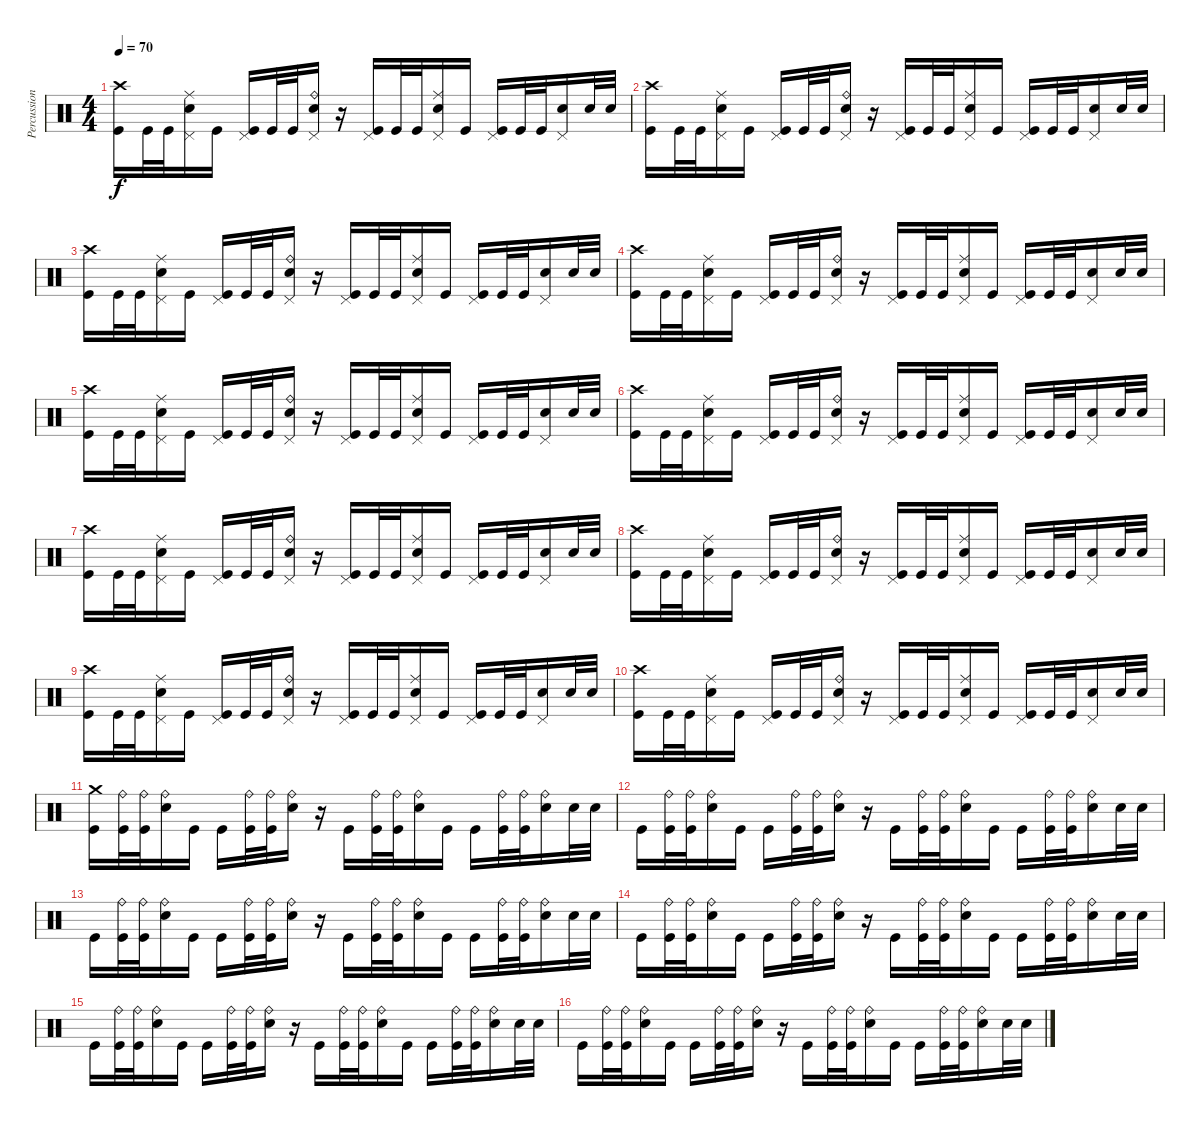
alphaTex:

\track ("Percussions" "Percussion") {instrument percussion}
\staff {score}
\articulation defaults
\ts (4 4)
\tempo 70
\clef neutral
\ks c
("Crash high (hit)" "Kick (hit)").16{dy f} "Kick (hit)".32 "Kick (hit)".32 ("Pedal Hi-Hat (hit)" "Ride (middle)" "Electric Snare (hit)").16 "Kick (hit)".16 ("Pedal Hi-Hat (hit)" "Kick (hit)").16 "Kick (hit)".32 "Kick (hit)".32 ("Pedal Hi-Hat (hit)" "Ride (bell)" "Electric Snare (hit)").16 r.16 ("Pedal Hi-Hat (hit)" "Kick (hit)").16 "Kick (hit)".32 "Kick (hit)".32 ("Pedal Hi-Hat (hit)" "Ride (middle)" "Electric Snare (hit)").16 "Kick (hit)".16 ("Pedal Hi-Hat (hit)" "Kick (hit)").16 "Kick (hit)".32 "Kick (hit)".32 ("Pedal Hi-Hat (hit)" "Electric Snare (hit)").16 "Electric Snare (hit)".32 "Electric Snare (hit)".32 |
("Crash high (hit)" "Kick (hit)").16 "Kick (hit)".32 "Kick (hit)".32 ("Pedal Hi-Hat (hit)" "Ride (middle)" "Electric Snare (hit)").16 "Kick (hit)".16 ("Pedal Hi-Hat (hit)" "Kick (hit)").16 "Kick (hit)".32 "Kick (hit)".32 ("Pedal Hi-Hat (hit)" "Ride (bell)" "Electric Snare (hit)").16 r.16 ("Pedal Hi-Hat (hit)" "Kick (hit)").16 "Kick (hit)".32 "Kick (hit)".32 ("Pedal Hi-Hat (hit)" "Ride (middle)" "Electric Snare (hit)").16 "Kick (hit)".16 ("Pedal Hi-Hat (hit)" "Kick (hit)").16 "Kick (hit)".32 "Kick (hit)".32 ("Pedal Hi-Hat (hit)" "Electric Snare (hit)").16 "Electric Snare (hit)".32 "Electric Snare (hit)".32 |
("Crash high (hit)" "Kick (hit)").16 "Kick (hit)".32 "Kick (hit)".32 ("Pedal Hi-Hat (hit)" "Ride (middle)" "Electric Snare (hit)").16 "Kick (hit)".16 ("Pedal Hi-Hat (hit)" "Kick (hit)").16 "Kick (hit)".32 "Kick (hit)".32 ("Pedal Hi-Hat (hit)" "Ride (bell)" "Electric Snare (hit)").16 r.16 ("Pedal Hi-Hat (hit)" "Kick (hit)").16 "Kick (hit)".32 "Kick (hit)".32 ("Pedal Hi-Hat (hit)" "Ride (middle)" "Electric Snare (hit)").16 "Kick (hit)".16 ("Pedal Hi-Hat (hit)" "Kick (hit)").16 "Kick (hit)".32 "Kick (hit)".32 ("Pedal Hi-Hat (hit)" "Electric Snare (hit)").16 "Electric Snare (hit)".32 "Electric Snare (hit)".32 |
("Crash high (hit)" "Kick (hit)").16 "Kick (hit)".32 "Kick (hit)".32 ("Pedal Hi-Hat (hit)" "Ride (middle)" "Electric Snare (hit)").16 "Kick (hit)".16 ("Pedal Hi-Hat (hit)" "Kick (hit)").16 "Kick (hit)".32 "Kick (hit)".32 ("Pedal Hi-Hat (hit)" "Ride (bell)" "Electric Snare (hit)").16 r.16 ("Pedal Hi-Hat (hit)" "Kick (hit)").16 "Kick (hit)".32 "Kick (hit)".32 ("Pedal Hi-Hat (hit)" "Ride (middle)" "Electric Snare (hit)").16 "Kick (hit)".16 ("Pedal Hi-Hat (hit)" "Kick (hit)").16 "Kick (hit)".32 "Kick (hit)".32 ("Pedal Hi-Hat (hit)" "Electric Snare (hit)").16 "Electric Snare (hit)".32 "Electric Snare (hit)".32 |
("Crash high (hit)" "Kick (hit)").16 "Kick (hit)".32 "Kick (hit)".32 ("Pedal Hi-Hat (hit)" "Ride (middle)" "Electric Snare (hit)").16 "Kick (hit)".16 ("Pedal Hi-Hat (hit)" "Kick (hit)").16 "Kick (hit)".32 "Kick (hit)".32 ("Pedal Hi-Hat (hit)" "Ride (bell)" "Electric Snare (hit)").16 r.16 ("Pedal Hi-Hat (hit)" "Kick (hit)").16 "Kick (hit)".32 "Kick (hit)".32 ("Pedal Hi-Hat (hit)" "Ride (middle)" "Electric Snare (hit)").16 "Kick (hit)".16 ("Pedal Hi-Hat (hit)" "Kick (hit)").16 "Kick (hit)".32 "Kick (hit)".32 ("Pedal Hi-Hat (hit)" "Electric Snare (hit)").16 "Electric Snare (hit)".32 "Electric Snare (hit)".32 |
("Crash high (hit)" "Kick (hit)").16 "Kick (hit)".32 "Kick (hit)".32 ("Pedal Hi-Hat (hit)" "Ride (middle)" "Electric Snare (hit)").16 "Kick (hit)".16 ("Pedal Hi-Hat (hit)" "Kick (hit)").16 "Kick (hit)".32 "Kick (hit)".32 ("Pedal Hi-Hat (hit)" "Ride (bell)" "Electric Snare (hit)").16 r.16 ("Pedal Hi-Hat (hit)" "Kick (hit)").16 "Kick (hit)".32 "Kick (hit)".32 ("Pedal Hi-Hat (hit)" "Ride (middle)" "Electric Snare (hit)").16 "Kick (hit)".16 ("Pedal Hi-Hat (hit)" "Kick (hit)").16 "Kick (hit)".32 "Kick (hit)".32 ("Pedal Hi-Hat (hit)" "Electric Snare (hit)").16 "Electric Snare (hit)".32 "Electric Snare (hit)".32 |
("Crash high (hit)" "Kick (hit)").16 "Kick (hit)".32 "Kick (hit)".32 ("Pedal Hi-Hat (hit)" "Ride (middle)" "Electric Snare (hit)").16 "Kick (hit)".16 ("Pedal Hi-Hat (hit)" "Kick (hit)").16 "Kick (hit)".32 "Kick (hit)".32 ("Pedal Hi-Hat (hit)" "Ride (bell)" "Electric Snare (hit)").16 r.16 ("Pedal Hi-Hat (hit)" "Kick (hit)").16 "Kick (hit)".32 "Kick (hit)".32 ("Pedal Hi-Hat (hit)" "Ride (middle)" "Electric Snare (hit)").16 "Kick (hit)".16 ("Pedal Hi-Hat (hit)" "Kick (hit)").16 "Kick (hit)".32 "Kick (hit)".32 ("Pedal Hi-Hat (hit)" "Electric Snare (hit)").16 "Electric Snare (hit)".32 "Electric Snare (hit)".32 |
("Crash high (hit)" "Kick (hit)").16 "Kick (hit)".32 "Kick (hit)".32 ("Pedal Hi-Hat (hit)" "Ride (middle)" "Electric Snare (hit)").16 "Kick (hit)".16 ("Pedal Hi-Hat (hit)" "Kick (hit)").16 "Kick (hit)".32 "Kick (hit)".32 ("Pedal Hi-Hat (hit)" "Ride (bell)" "Electric Snare (hit)").16 r.16 ("Pedal Hi-Hat (hit)" "Kick (hit)").16 "Kick (hit)".32 "Kick (hit)".32 ("Pedal Hi-Hat (hit)" "Ride (middle)" "Electric Snare (hit)").16 "Kick (hit)".16 ("Pedal Hi-Hat (hit)" "Kick (hit)").16 "Kick (hit)".32 "Kick (hit)".32 ("Pedal Hi-Hat (hit)" "Electric Snare (hit)").16 "Electric Snare (hit)".32 "Electric Snare (hit)".32 |
("Crash high (hit)" "Kick (hit)").16 "Kick (hit)".32 "Kick (hit)".32 ("Pedal Hi-Hat (hit)" "Ride (middle)" "Electric Snare (hit)").16 "Kick (hit)".16 ("Pedal Hi-Hat (hit)" "Kick (hit)").16 "Kick (hit)".32 "Kick (hit)".32 ("Pedal Hi-Hat (hit)" "Ride (bell)" "Electric Snare (hit)").16 r.16 ("Pedal Hi-Hat (hit)" "Kick (hit)").16 "Kick (hit)".32 "Kick (hit)".32 ("Pedal Hi-Hat (hit)" "Ride (middle)" "Electric Snare (hit)").16 "Kick (hit)".16 ("Pedal Hi-Hat (hit)" "Kick (hit)").16 "Kick (hit)".32 "Kick (hit)".32 ("Pedal Hi-Hat (hit)" "Electric Snare (hit)").16 "Electric Snare (hit)".32 "Electric Snare (hit)".32 |
("Crash high (hit)" "Kick (hit)").16 "Kick (hit)".32 "Kick (hit)".32 ("Pedal Hi-Hat (hit)" "Ride (middle)" "Electric Snare (hit)").16 "Kick (hit)".16 ("Pedal Hi-Hat (hit)" "Kick (hit)").16 "Kick (hit)".32 "Kick (hit)".32 ("Pedal Hi-Hat (hit)" "Ride (bell)" "Electric Snare (hit)").16 r.16 ("Pedal Hi-Hat (hit)" "Kick (hit)").16 "Kick (hit)".32 "Kick (hit)".32 ("Pedal Hi-Hat (hit)" "Ride (middle)" "Electric Snare (hit)").16 "Kick (hit)".16 ("Pedal Hi-Hat (hit)" "Kick (hit)").16 "Kick (hit)".32 "Kick (hit)".32 ("Pedal Hi-Hat (hit)" "Electric Snare (hit)").16 "Electric Snare (hit)".32 "Electric Snare (hit)".32 |
("Crash medium (hit)" "Kick (hit)").16 ("Ride (bell)" "Kick (hit)").32 ("Ride (bell)" "Kick (hit)").32 ("Ride (bell)" "Electric Snare (hit)").16 "Kick (hit)".16 "Kick (hit)".16 ("Ride (bell)" "Kick (hit)").32 ("Ride (bell)" "Kick (hit)").32 ("Ride (bell)" "Electric Snare (hit)").16 r.16 "Kick (hit)".16 ("Ride (bell)" "Kick (hit)").32 ("Ride (bell)" "Kick (hit)").32 ("Ride (bell)" "Electric Snare (hit)").16 "Kick (hit)".16 "Kick (hit)".16 ("Ride (bell)" "Kick (hit)").32 ("Ride (bell)" "Kick (hit)").32 ("Ride (bell)" "Electric Snare (hit)").16 "Electric Snare (hit)".32 "Electric Snare (hit)".32 |
"Kick (hit)".16 ("Ride (bell)" "Kick (hit)").32 ("Ride (bell)" "Kick (hit)").32 ("Ride (bell)" "Electric Snare (hit)").16 "Kick (hit)".16 "Kick (hit)".16 ("Ride (bell)" "Kick (hit)").32 ("Ride (bell)" "Kick (hit)").32 ("Ride (bell)" "Electric Snare (hit)").16 r.16 "Kick (hit)".16 ("Ride (bell)" "Kick (hit)").32 ("Ride (bell)" "Kick (hit)").32 ("Ride (bell)" "Electric Snare (hit)").16 "Kick (hit)".16 "Kick (hit)".16 ("Ride (bell)" "Kick (hit)").32 ("Ride (bell)" "Kick (hit)").32 ("Ride (bell)" "Electric Snare (hit)").16 "Electric Snare (hit)".32 "Electric Snare (hit)".32 |
"Kick (hit)".16 ("Ride (bell)" "Kick (hit)").32 ("Ride (bell)" "Kick (hit)").32 ("Ride (bell)" "Electric Snare (hit)").16 "Kick (hit)".16 "Kick (hit)".16 ("Ride (bell)" "Kick (hit)").32 ("Ride (bell)" "Kick (hit)").32 ("Ride (bell)" "Electric Snare (hit)").16 r.16 "Kick (hit)".16 ("Ride (bell)" "Kick (hit)").32 ("Ride (bell)" "Kick (hit)").32 ("Ride (bell)" "Electric Snare (hit)").16 "Kick (hit)".16 "Kick (hit)".16 ("Ride (bell)" "Kick (hit)").32 ("Ride (bell)" "Kick (hit)").32 ("Ride (bell)" "Electric Snare (hit)").16 "Electric Snare (hit)".32 "Electric Snare (hit)".32 |
"Kick (hit)".16 ("Ride (bell)" "Kick (hit)").32 ("Ride (bell)" "Kick (hit)").32 ("Ride (bell)" "Electric Snare (hit)").16 "Kick (hit)".16 "Kick (hit)".16 ("Ride (bell)" "Kick (hit)").32 ("Ride (bell)" "Kick (hit)").32 ("Ride (bell)" "Electric Snare (hit)").16 r.16 "Kick (hit)".16 ("Ride (bell)" "Kick (hit)").32 ("Ride (bell)" "Kick (hit)").32 ("Ride (bell)" "Electric Snare (hit)").16 "Kick (hit)".16 "Kick (hit)".16 ("Ride (bell)" "Kick (hit)").32 ("Ride (bell)" "Kick (hit)").32 ("Ride (bell)" "Electric Snare (hit)").16 "Electric Snare (hit)".32 "Electric Snare (hit)".32 |
"Kick (hit)".16 ("Ride (bell)" "Kick (hit)").32 ("Ride (bell)" "Kick (hit)").32 ("Ride (bell)" "Electric Snare (hit)").16 "Kick (hit)".16 "Kick (hit)".16 ("Ride (bell)" "Kick (hit)").32 ("Ride (bell)" "Kick (hit)").32 ("Ride (bell)" "Electric Snare (hit)").16 r.16 "Kick (hit)".16 ("Ride (bell)" "Kick (hit)").32 ("Ride (bell)" "Kick (hit)").32 ("Ride (bell)" "Electric Snare (hit)").16 "Kick (hit)".16 "Kick (hit)".16 ("Ride (bell)" "Kick (hit)").32 ("Ride (bell)" "Kick (hit)").32 ("Ride (bell)" "Electric Snare (hit)").16 "Electric Snare (hit)".32 "Electric Snare (hit)".32 |
"Kick (hit)".16 ("Ride (bell)" "Kick (hit)").32 ("Ride (bell)" "Kick (hit)").32 ("Ride (bell)" "Electric Snare (hit)").16 "Kick (hit)".16 "Kick (hit)".16 ("Ride (bell)" "Kick (hit)").32 ("Ride (bell)" "Kick (hit)").32 ("Ride (bell)" "Electric Snare (hit)").16 r.16 "Kick (hit)".16 ("Ride (bell)" "Kick (hit)").32 ("Ride (bell)" "Kick (hit)").32 ("Ride (bell)" "Electric Snare (hit)").16 "Kick (hit)".16 "Kick (hit)".16 ("Ride (bell)" "Kick (hit)").32 ("Ride (bell)" "Kick (hit)").32 ("Ride (bell)" "Electric Snare (hit)").16 "Electric Snare (hit)".32 "Electric Snare (hit)".32
